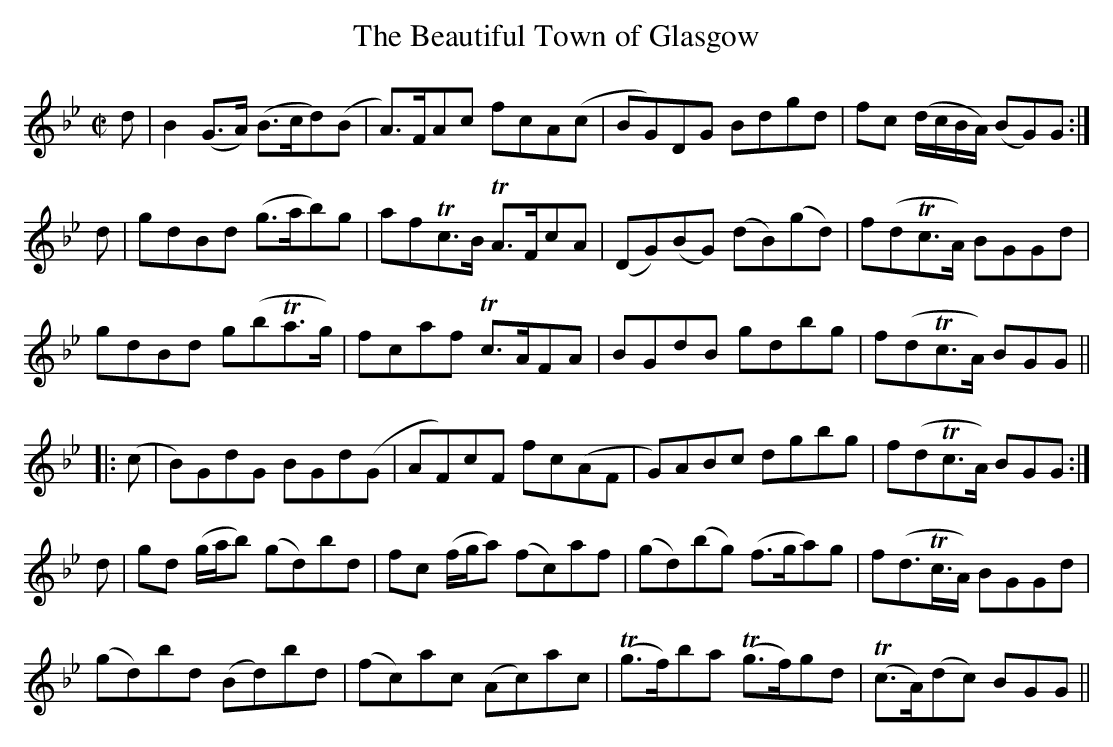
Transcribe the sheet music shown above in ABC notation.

X:1
T:Beautiful Town of Glasgow, The
M:C|
L:1/8
K:Gmin
d|B2 (G>A) (B>cd)(B|A>)FAc fcA(c|BG)DG Bdgd|fc (d/c/B/A/) (BG)G:|
d|gdBd (g>ab)g|afTc>B TA>FcA|(DG)(BG) (dB)(gd)|f(dTc>A) BGGd|
gdBd g(bTa>g)|fcaf Tc>AFA|BGdB gdbg|f(dTc>A) BGG||
|:(c|B)GdG BGd(G|AF)cF fc(AF|G)ABc dgbg|f(dTc>A) BGG:|
d|gd (g/a/b) (gd)bd|fc (f/g/a) (fc)af|(gd)(bg) (f>ga)g|f(d>Tc>A) BGGd|
(gd)bd (Bd)bd|(fc)ac (Ac)ac|T(g>f)ba T(g>f)gd|T(c>A)(dc) BGG||
